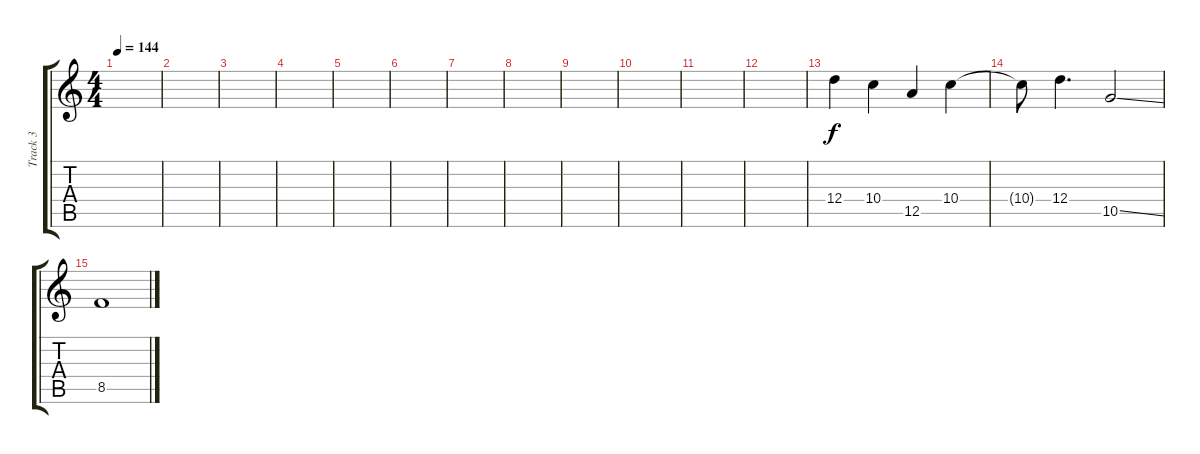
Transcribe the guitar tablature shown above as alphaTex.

\track ("Track 3" "Track 3") {instrument overdrivenguitar}
\staff {score tabs}
\tuning (E4 B3 G3 D3 A2 E2) {hide}
\ts (4 4)
\tempo 144
\clef g2
\ks c
|
|
|
|
|
|
|
|
|
|
|
|
12.4.4 10.4.4 12.5.4 10.4.4 |
10.4{t}.8 12.4.4{d} 10.5{ss}.2 |
8.5.1
